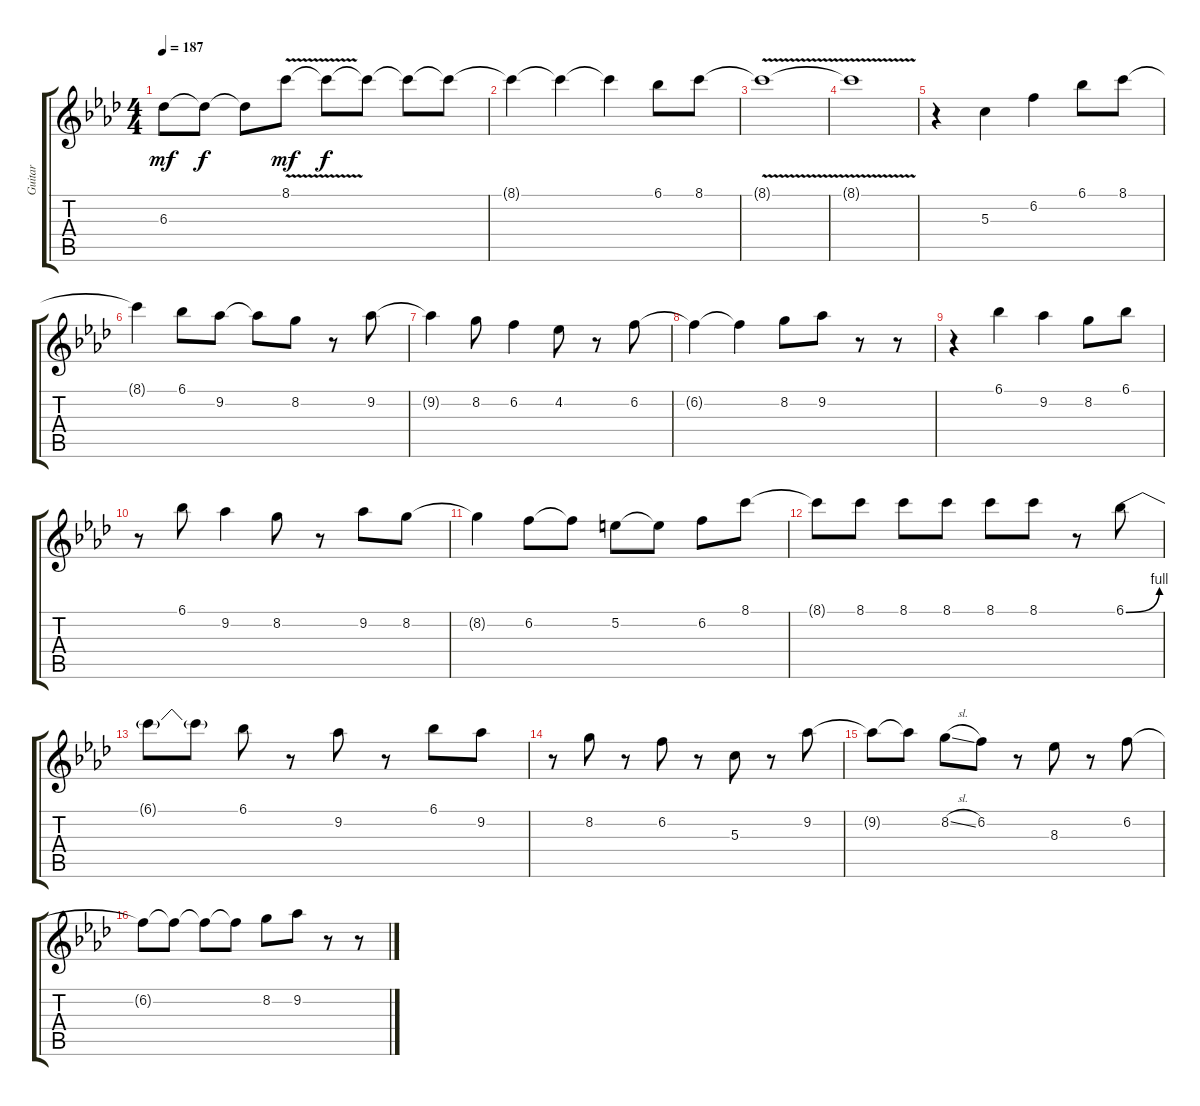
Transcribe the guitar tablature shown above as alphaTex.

\track ("Guitar" "Guitar") {instrument distortionguitar}
\staff {score tabs}
\tuning (E4 B3 G3 D3 A2 E2) {hide}
\ts (4 4)
\tempo 187
\clef g2
\ks ab
6.3.8{dy mf} 6.3{t}.8{dy f} 6.3{t}.8 8.1{v}.8{dy mf} 8.1{t}.8{dy f} 8.1{t}.8 8.1{t}.8 8.1{t}.8 |
8.1{t}.4 8.1{t}.4 8.1{t}.4 6.1.8 8.1.8 |
8.1{v t}.1 |
8.1{t}.1 |
r.4 5.3.4 6.2.4 6.1.8 8.1.8 |
8.1{t}.4 6.1.8 9.2.8 9.2{t}.8 8.2.8 r.8 9.2.8 |
9.2{t}.4 8.2.8 6.2.4 4.2.8 r.8 6.2.8 |
6.2{t}.4 6.2{t}.4 8.2.8 9.2.8 r.8 r.8 |
r.4 6.1.4 9.2.4 8.2.8 6.1.8 |
r.8 6.1.8 9.2.4 8.2.8 r.8 9.2.8 8.2.8 |
8.2{t}.4 6.2.8 6.2{t}.8 5.2.8 5.2{t}.8 6.2.8 8.1.8 |
8.1{t}.8 8.1.8 8.1.8 8.1.8 8.1.8 8.1.8 r.8 6.1{be (bend 0 0 60 4)}.8 |
6.1{t}.8 6.1{t}.8 6.1.8 r.8 9.2.8 r.8 6.1.8 9.2.8 |
r.8 8.2.8 r.8 6.2.8 r.8 5.3.8 r.8 9.2.8 |
9.2{t}.8 9.2{t}.8 8.2{sl}.8 6.2.8 r.8 8.3.8 r.8 6.2.8 |
6.2{t}.8 6.2{t}.8 6.2{t}.8 6.2{t}.8 8.2.8 9.2.8 r.8 r.8
